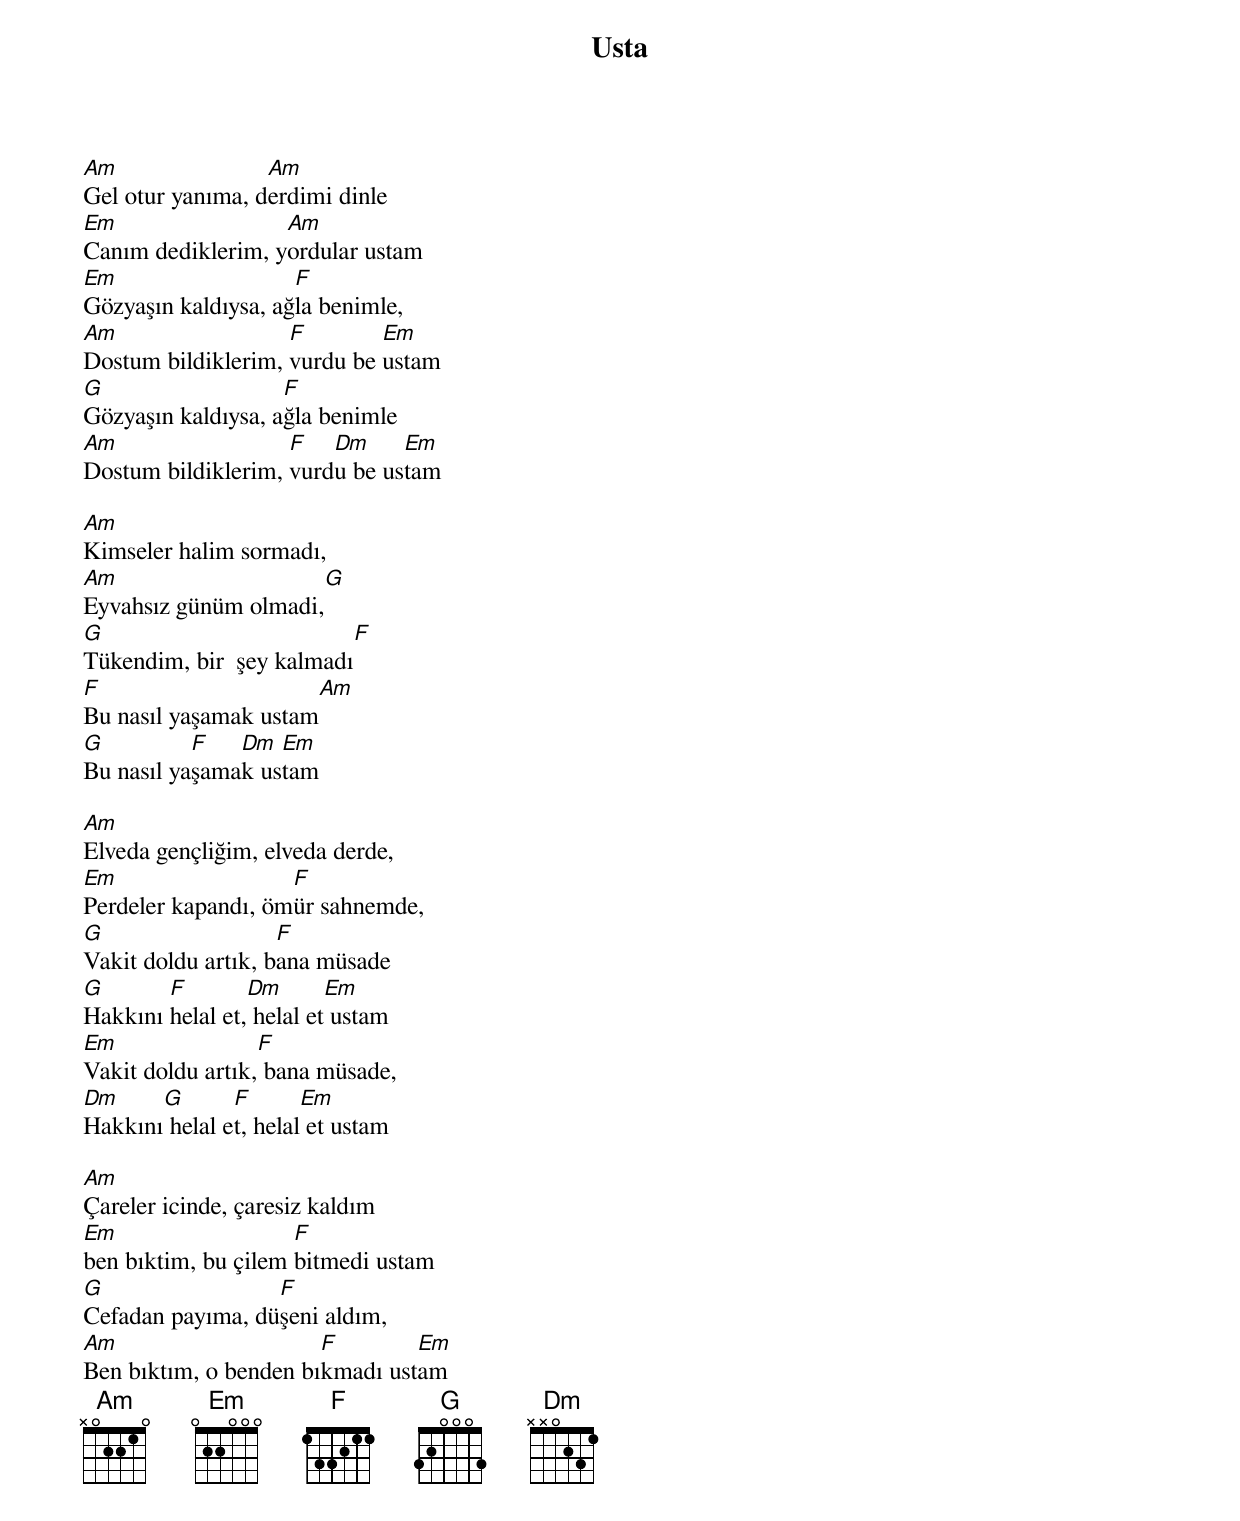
{title: Usta}
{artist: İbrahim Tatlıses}

Am                Am
Gel otur yanıma, derdimi dinle
Em                 Am
Canım dediklerim, yordular ustam
Em                   F
Gözyaşın kaldıysa, ağla benimle,
Am                  F        Em
Dostum bildiklerim, vurdu be ustam
G                   F
Gözyaşın kaldıysa, ağla benimle
Am                  F   Dm     Em
Dostum bildiklerim, vurdu be ustam

Am
Kimseler halim sormadı,
Am                     G
Eyvahsız günüm olmadi,
G                         F
Tükendim, bir  şey kalmadı
F                     Am
Bu nasıl yaşamak ustam
G          F   Dm  Em
Bu nasıl yaşamak ustam

Am
Elveda gençliğim, elveda derde,
Em                  F
Perdeler kapandı, ömür sahnemde,
G                   F
Vakit doldu artık, bana müsade
G       F        Dm       Em
Hakkını helal et, helal et ustam
Em                F
Vakit doldu artık, bana müsade,
Dm     G       F       Em
Hakkını helal et, helal et ustam

Am
Çareler icinde, çaresiz kaldım
Em                   F
ben bıktim, bu çilem bitmedi ustam
G                 F
Cefadan payıma, düşeni aldım,
Am                     F        Em
Ben bıktım, o benden bıkmadı ustam
